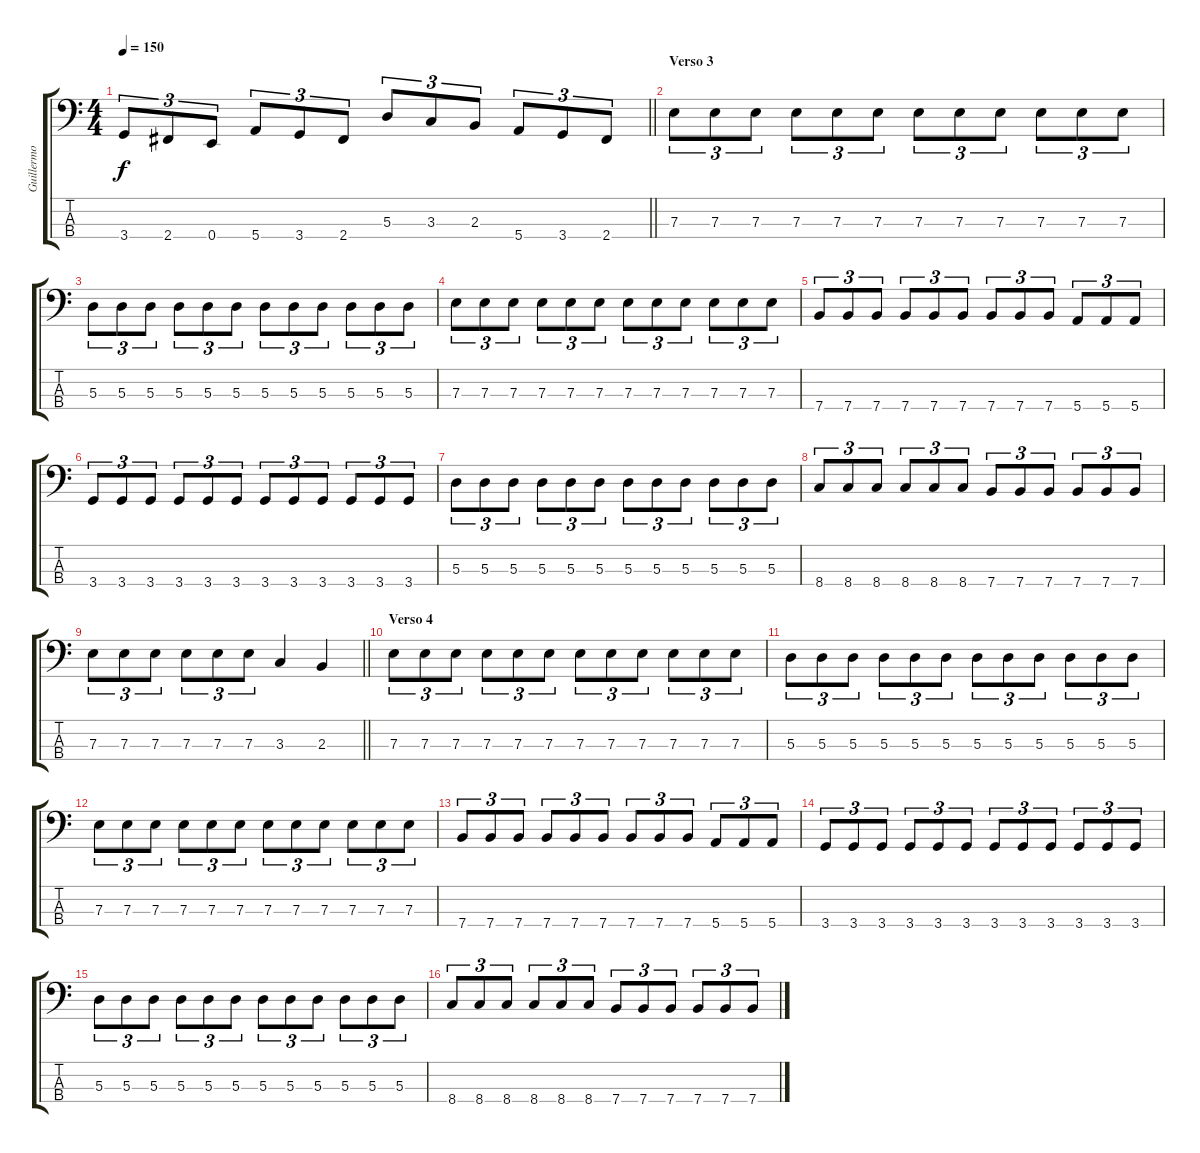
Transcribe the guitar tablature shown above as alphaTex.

\track ("Guillermo Sánchez" "Guillermo ") {instrument electricbasspick}
\staff {score tabs}
\tuning (G2 D2 A1 E1) {hide}
\ts (4 4)
\tempo 150
\clef f4
\barLineRight lightlight
\ks c
3.4.8{tu (3 2) dy f} 2.4.8{tu (3 2)} 0.4.8{tu (3 2)} 5.4.8{tu (3 2)} 3.4.8{tu (3 2)} 2.4.8{tu (3 2)} 5.3.8{tu (3 2)} 3.3.8{tu (3 2)} 2.3.8{tu (3 2)} 5.4.8{tu (3 2)} 3.4.8{tu (3 2)} 2.4.8{tu (3 2)} |
\section ("" "Verso 3")
7.3.8{tu (3 2)} 7.3.8{tu (3 2)} 7.3.8{tu (3 2)} 7.3.8{tu (3 2)} 7.3.8{tu (3 2)} 7.3.8{tu (3 2)} 7.3.8{tu (3 2)} 7.3.8{tu (3 2)} 7.3.8{tu (3 2)} 7.3.8{tu (3 2)} 7.3.8{tu (3 2)} 7.3.8{tu (3 2)} |
5.3.8{tu (3 2)} 5.3.8{tu (3 2)} 5.3.8{tu (3 2)} 5.3.8{tu (3 2)} 5.3.8{tu (3 2)} 5.3.8{tu (3 2)} 5.3.8{tu (3 2)} 5.3.8{tu (3 2)} 5.3.8{tu (3 2)} 5.3.8{tu (3 2)} 5.3.8{tu (3 2)} 5.3.8{tu (3 2)} |
7.3.8{tu (3 2)} 7.3.8{tu (3 2)} 7.3.8{tu (3 2)} 7.3.8{tu (3 2)} 7.3.8{tu (3 2)} 7.3.8{tu (3 2)} 7.3.8{tu (3 2)} 7.3.8{tu (3 2)} 7.3.8{tu (3 2)} 7.3.8{tu (3 2)} 7.3.8{tu (3 2)} 7.3.8{tu (3 2)} |
7.4.8{tu (3 2)} 7.4.8{tu (3 2)} 7.4.8{tu (3 2)} 7.4.8{tu (3 2)} 7.4.8{tu (3 2)} 7.4.8{tu (3 2)} 7.4.8{tu (3 2)} 7.4.8{tu (3 2)} 7.4.8{tu (3 2)} 5.4.8{tu (3 2)} 5.4.8{tu (3 2)} 5.4.8{tu (3 2)} |
3.4.8{tu (3 2)} 3.4.8{tu (3 2)} 3.4.8{tu (3 2)} 3.4.8{tu (3 2)} 3.4.8{tu (3 2)} 3.4.8{tu (3 2)} 3.4.8{tu (3 2)} 3.4.8{tu (3 2)} 3.4.8{tu (3 2)} 3.4.8{tu (3 2)} 3.4.8{tu (3 2)} 3.4.8{tu (3 2)} |
5.3.8{tu (3 2)} 5.3.8{tu (3 2)} 5.3.8{tu (3 2)} 5.3.8{tu (3 2)} 5.3.8{tu (3 2)} 5.3.8{tu (3 2)} 5.3.8{tu (3 2)} 5.3.8{tu (3 2)} 5.3.8{tu (3 2)} 5.3.8{tu (3 2)} 5.3.8{tu (3 2)} 5.3.8{tu (3 2)} |
8.4.8{tu (3 2)} 8.4.8{tu (3 2)} 8.4.8{tu (3 2)} 8.4.8{tu (3 2)} 8.4.8{tu (3 2)} 8.4.8{tu (3 2)} 7.4.8{tu (3 2)} 7.4.8{tu (3 2)} 7.4.8{tu (3 2)} 7.4.8{tu (3 2)} 7.4.8{tu (3 2)} 7.4.8{tu (3 2)} |
\barLineRight lightlight
7.3.8{tu (3 2)} 7.3.8{tu (3 2)} 7.3.8{tu (3 2)} 7.3.8{tu (3 2)} 7.3.8{tu (3 2)} 7.3.8{tu (3 2)} 3.3.4 2.3.4 |
\section ("" "Verso 4")
7.3.8{tu (3 2)} 7.3.8{tu (3 2)} 7.3.8{tu (3 2)} 7.3.8{tu (3 2)} 7.3.8{tu (3 2)} 7.3.8{tu (3 2)} 7.3.8{tu (3 2)} 7.3.8{tu (3 2)} 7.3.8{tu (3 2)} 7.3.8{tu (3 2)} 7.3.8{tu (3 2)} 7.3.8{tu (3 2)} |
5.3.8{tu (3 2)} 5.3.8{tu (3 2)} 5.3.8{tu (3 2)} 5.3.8{tu (3 2)} 5.3.8{tu (3 2)} 5.3.8{tu (3 2)} 5.3.8{tu (3 2)} 5.3.8{tu (3 2)} 5.3.8{tu (3 2)} 5.3.8{tu (3 2)} 5.3.8{tu (3 2)} 5.3.8{tu (3 2)} |
7.3.8{tu (3 2)} 7.3.8{tu (3 2)} 7.3.8{tu (3 2)} 7.3.8{tu (3 2)} 7.3.8{tu (3 2)} 7.3.8{tu (3 2)} 7.3.8{tu (3 2)} 7.3.8{tu (3 2)} 7.3.8{tu (3 2)} 7.3.8{tu (3 2)} 7.3.8{tu (3 2)} 7.3.8{tu (3 2)} |
7.4.8{tu (3 2)} 7.4.8{tu (3 2)} 7.4.8{tu (3 2)} 7.4.8{tu (3 2)} 7.4.8{tu (3 2)} 7.4.8{tu (3 2)} 7.4.8{tu (3 2)} 7.4.8{tu (3 2)} 7.4.8{tu (3 2)} 5.4.8{tu (3 2)} 5.4.8{tu (3 2)} 5.4.8{tu (3 2)} |
3.4.8{tu (3 2)} 3.4.8{tu (3 2)} 3.4.8{tu (3 2)} 3.4.8{tu (3 2)} 3.4.8{tu (3 2)} 3.4.8{tu (3 2)} 3.4.8{tu (3 2)} 3.4.8{tu (3 2)} 3.4.8{tu (3 2)} 3.4.8{tu (3 2)} 3.4.8{tu (3 2)} 3.4.8{tu (3 2)} |
5.3.8{tu (3 2)} 5.3.8{tu (3 2)} 5.3.8{tu (3 2)} 5.3.8{tu (3 2)} 5.3.8{tu (3 2)} 5.3.8{tu (3 2)} 5.3.8{tu (3 2)} 5.3.8{tu (3 2)} 5.3.8{tu (3 2)} 5.3.8{tu (3 2)} 5.3.8{tu (3 2)} 5.3.8{tu (3 2)} |
8.4.8{tu (3 2)} 8.4.8{tu (3 2)} 8.4.8{tu (3 2)} 8.4.8{tu (3 2)} 8.4.8{tu (3 2)} 8.4.8{tu (3 2)} 7.4.8{tu (3 2)} 7.4.8{tu (3 2)} 7.4.8{tu (3 2)} 7.4.8{tu (3 2)} 7.4.8{tu (3 2)} 7.4.8{tu (3 2)}
